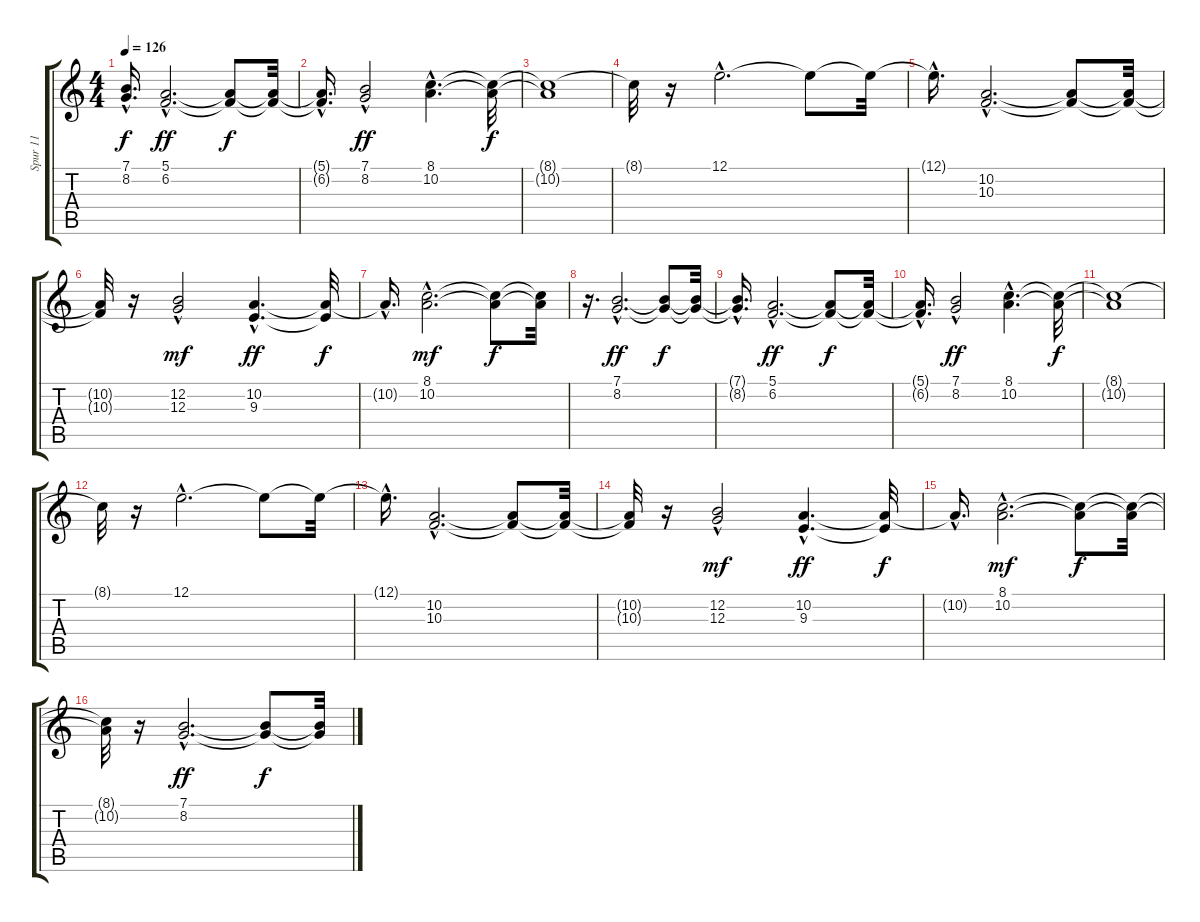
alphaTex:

\track ("Spur 11" "Spur 11") {instrument synthstrings1}
\staff {score tabs}
\tuning (E4 B3 G3 D3 A2 E2) {hide}
\ts (4 4)
\tempo 126
\clef g2
\ks c
(7.1{t} 8.2{hac t}).16{d dy f} (5.1{hac} 6.2{hac}).2{d dy ff} (5.1{t} 6.2{t}).8{dy f} (5.1{t} 6.2{t}).32 |
(5.1{t} 6.2{hac t}).16{d} (7.1 8.2{hac}).2{dy ff} (8.1{hac} 10.2{hac}).4{d} (8.1{t} 10.2{t}).32{dy f} |
(8.1{t} 10.2{t}).1 |
8.1{t}.32 r.16 12.1{hac}.2{d} 12.1{t}.8 12.1{t}.32 |
12.1{hac t}.16{d} (10.2{hac} 10.3{hac}).2{d} (10.2{t} 10.3{t}).8 (10.2{t} 10.3{t}).32 |
(10.2{t} 10.3{t}).32 r.16 (12.2 12.3{hac}).2{dy mf} (10.2{hac} 9.3{hac}).4{d dy ff} (10.2{t} 9.3{t}).32{dy f} |
10.2{hac t}.16{d} (8.1{hac} 10.2{hac}).2{d dy mf} (8.1{t} 10.2{t}).8{dy f} (8.1{t} 10.2{t}).32 |
r.16{d} (7.1{hac} 8.2{hac}).2{d dy ff} (7.1{t} 8.2{t}).8{dy f} (7.1{t} 8.2{t}).32 |
(7.1{t} 8.2{hac t}).16{d} (5.1{hac} 6.2{hac}).2{d dy ff} (5.1{t} 6.2{t}).8{dy f} (5.1{t} 6.2{t}).32 |
(5.1{t} 6.2{hac t}).16{d} (7.1 8.2{hac}).2{dy ff} (8.1{hac} 10.2{hac}).4{d} (8.1{t} 10.2{t}).32{dy f} |
(8.1{t} 10.2{t}).1 |
8.1{t}.32 r.16 12.1{hac}.2{d} 12.1{t}.8 12.1{t}.32 |
12.1{hac t}.16{d} (10.2{hac} 10.3{hac}).2{d} (10.2{t} 10.3{t}).8 (10.2{t} 10.3{t}).32 |
(10.2{t} 10.3{t}).32 r.16 (12.2 12.3{hac}).2{dy mf} (10.2{hac} 9.3{hac}).4{d dy ff} (10.2{t} 9.3{t}).32{dy f} |
10.2{hac t}.16{d} (8.1{hac} 10.2{hac}).2{d dy mf} (8.1{t} 10.2{t}).8{dy f} (8.1{t} 10.2{t}).32 |
(8.1{t} 10.2{t}).32 r.16 (7.1{hac} 8.2{hac}).2{d dy ff} (7.1{t} 8.2{t}).8{dy f} (7.1{t} 8.2{t}).32
